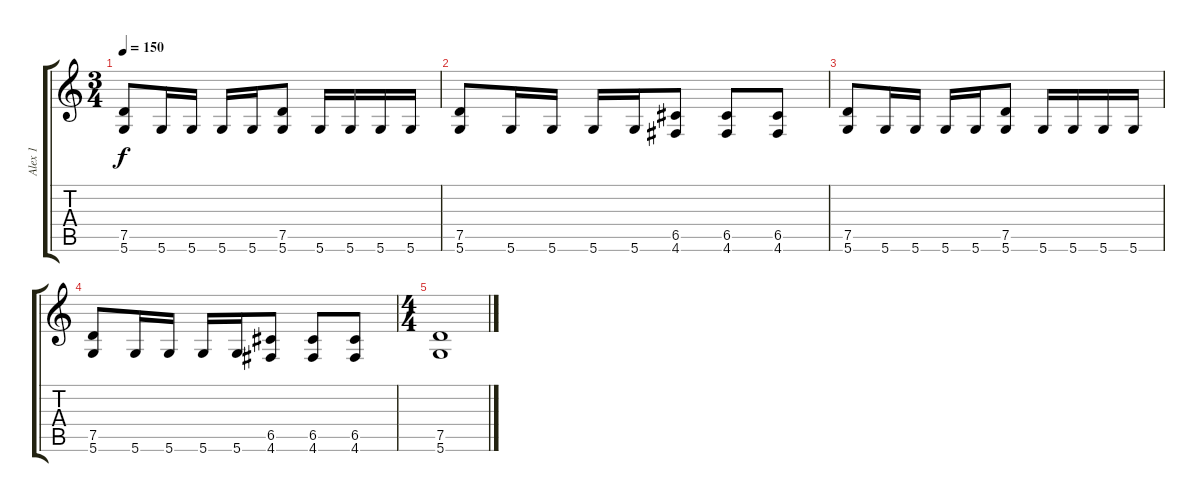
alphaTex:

\track ("Alex 1" "Alex 1") {instrument distortionguitar}
\staff {score tabs}
\tuning (D4 A3 F3 C3 G2 D2) {hide}
\ts (3 4)
\tempo 150
\clef g2
\ks c
(7.5 5.6).8{dy f} 5.6.16 5.6.16 5.6.16 5.6.16 (7.5 5.6).8 5.6.16 5.6.16 5.6.16 5.6.16 |
(7.5 5.6).8 5.6.16 5.6.16 5.6.16 5.6.16 (6.5 4.6).8 (6.5 4.6).8 (6.5 4.6).8 |
(7.5 5.6).8 5.6.16 5.6.16 5.6.16 5.6.16 (7.5 5.6).8 5.6.16 5.6.16 5.6.16 5.6.16 |
(7.5 5.6).8 5.6.16 5.6.16 5.6.16 5.6.16 (6.5 4.6).8 (6.5 4.6).8 (6.5 4.6).8 |
\ts (4 4)
(7.5 5.6).1
